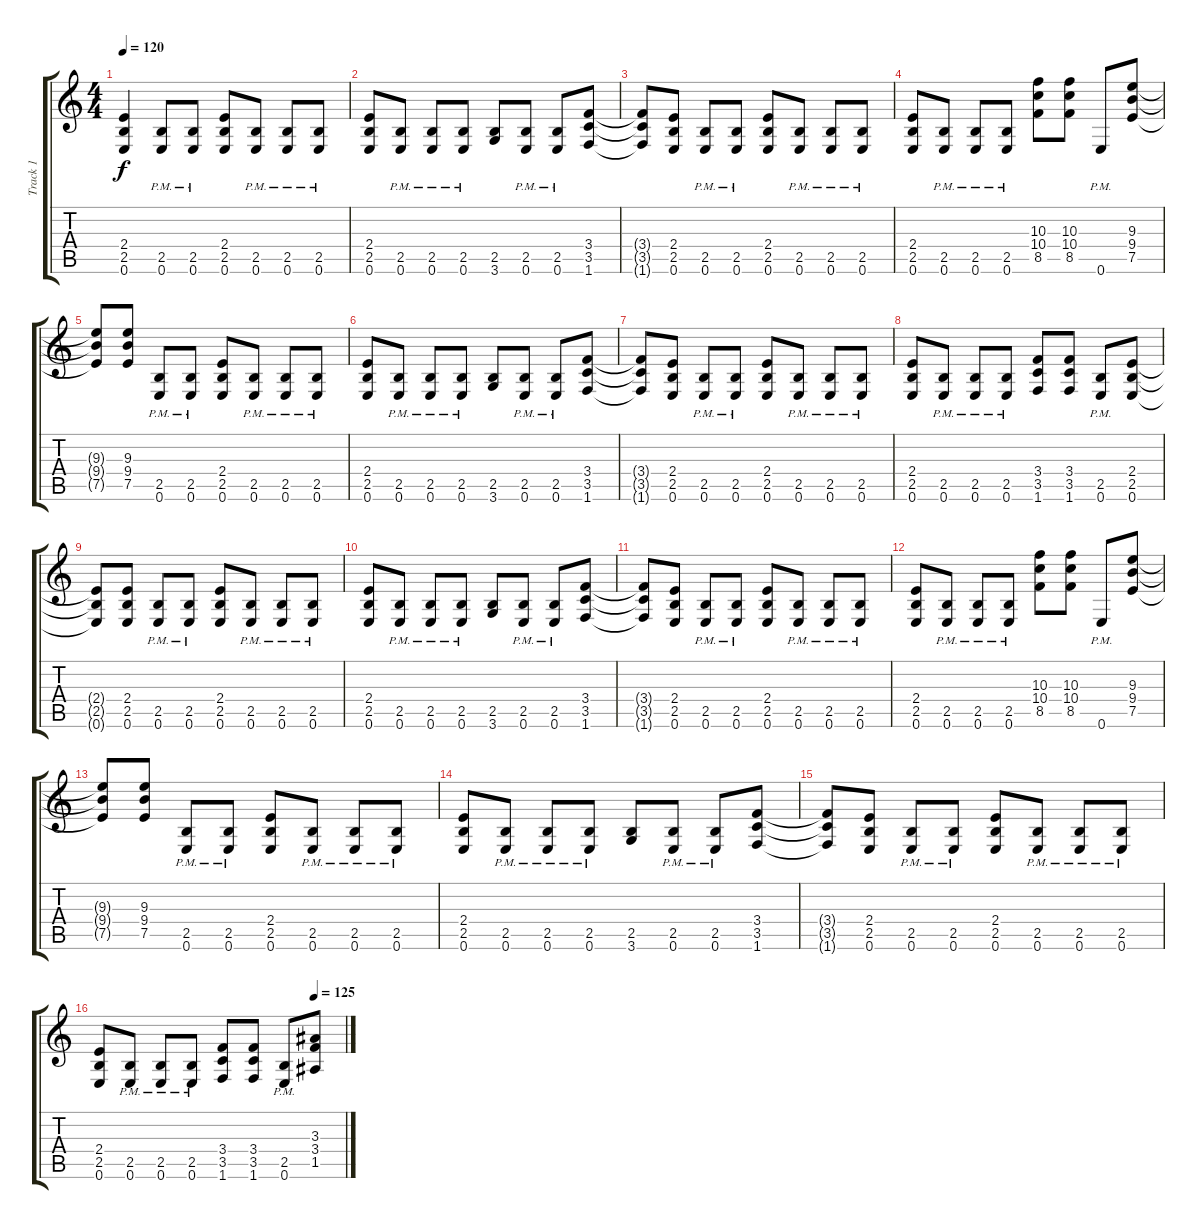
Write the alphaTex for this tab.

\track ("Track 1" "Track 1") {instrument distortionguitar}
\staff {score tabs}
\tuning (E4 B3 G3 D3 A2 E2) {hide}
\ts (4 4)
\tempo 120
\clef g2
\ks c
(2.4 2.5 0.6).4{dy f} (2.5{pm} 0.6{pm}).8 (2.5{pm} 0.6{pm}).8 (2.4 2.5 0.6).8 (2.5{pm} 0.6{pm}).8 (2.5{pm} 0.6{pm}).8 (2.5{pm} 0.6{pm}).8 |
(2.4 2.5 0.6).8 (2.5{pm} 0.6{pm}).8 (2.5{pm} 0.6{pm}).8 (2.5{pm} 0.6{pm}).8 (2.5 3.6).8 (2.5{pm} 0.6{pm}).8 (2.5{pm} 0.6{pm}).8 (3.4 3.5 1.6).8 |
(3.4{t} 3.5{t} 1.6{t}).8 (2.4 2.5 0.6).8 (2.5{pm} 0.6{pm}).8 (2.5{pm} 0.6{pm}).8 (2.4 2.5 0.6).8 (2.5{pm} 0.6{pm}).8 (2.5{pm} 0.6{pm}).8 (2.5{pm} 0.6{pm}).8 |
(2.4 2.5 0.6).8 (2.5{pm} 0.6{pm}).8 (2.5{pm} 0.6{pm}).8 (2.5{pm} 0.6{pm}).8 (10.3 10.4 8.5).8 (10.3 10.4 8.5).8 0.6{pm}.8 (9.3 9.4 7.5).8 |
(9.3{t} 9.4{t} 7.5{t}).8 (9.3 9.4 7.5).8 (2.5{pm} 0.6{pm}).8 (2.5{pm} 0.6{pm}).8 (2.4 2.5 0.6).8 (2.5{pm} 0.6{pm}).8 (2.5{pm} 0.6{pm}).8 (2.5{pm} 0.6{pm}).8 |
(2.4 2.5 0.6).8 (2.5{pm} 0.6{pm}).8 (2.5{pm} 0.6{pm}).8 (2.5{pm} 0.6{pm}).8 (2.5 3.6).8 (2.5{pm} 0.6{pm}).8 (2.5{pm} 0.6{pm}).8 (3.4 3.5 1.6).8 |
(3.4{t} 3.5{t} 1.6{t}).8 (2.4 2.5 0.6).8 (2.5{pm} 0.6{pm}).8 (2.5{pm} 0.6{pm}).8 (2.4 2.5 0.6).8 (2.5{pm} 0.6{pm}).8 (2.5{pm} 0.6{pm}).8 (2.5{pm} 0.6{pm}).8 |
(2.4 2.5 0.6).8 (2.5{pm} 0.6{pm}).8 (2.5{pm} 0.6{pm}).8 (2.5{pm} 0.6{pm}).8 (3.4 3.5 1.6).8 (3.4 3.5 1.6).8 (2.5{pm} 0.6{pm}).8 (2.4 2.5 0.6).8 |
(2.4{t} 2.5{t} 0.6{t}).8 (2.4 2.5 0.6).8 (2.5{pm} 0.6{pm}).8 (2.5{pm} 0.6{pm}).8 (2.4 2.5 0.6).8 (2.5{pm} 0.6{pm}).8 (2.5{pm} 0.6{pm}).8 (2.5{pm} 0.6{pm}).8 |
(2.4 2.5 0.6).8 (2.5{pm} 0.6{pm}).8 (2.5{pm} 0.6{pm}).8 (2.5{pm} 0.6{pm}).8 (2.5 3.6).8 (2.5{pm} 0.6{pm}).8 (2.5{pm} 0.6{pm}).8 (3.4 3.5 1.6).8 |
(3.4{t} 3.5{t} 1.6{t}).8 (2.4 2.5 0.6).8 (2.5{pm} 0.6{pm}).8 (2.5{pm} 0.6{pm}).8 (2.4 2.5 0.6).8 (2.5{pm} 0.6{pm}).8 (2.5{pm} 0.6{pm}).8 (2.5{pm} 0.6{pm}).8 |
(2.4 2.5 0.6).8 (2.5{pm} 0.6{pm}).8 (2.5{pm} 0.6{pm}).8 (2.5{pm} 0.6{pm}).8 (10.3 10.4 8.5).8 (10.3 10.4 8.5).8 0.6{pm}.8 (9.3 9.4 7.5).8 |
(9.3{t} 9.4{t} 7.5{t}).8 (9.3 9.4 7.5).8 (2.5{pm} 0.6{pm}).8 (2.5{pm} 0.6{pm}).8 (2.4 2.5 0.6).8 (2.5{pm} 0.6{pm}).8 (2.5{pm} 0.6{pm}).8 (2.5{pm} 0.6{pm}).8 |
(2.4 2.5 0.6).8 (2.5{pm} 0.6{pm}).8 (2.5{pm} 0.6{pm}).8 (2.5{pm} 0.6{pm}).8 (2.5 3.6).8 (2.5{pm} 0.6{pm}).8 (2.5{pm} 0.6{pm}).8 (3.4 3.5 1.6).8 |
(3.4{t} 3.5{t} 1.6{t}).8 (2.4 2.5 0.6).8 (2.5{pm} 0.6{pm}).8 (2.5{pm} 0.6{pm}).8 (2.4 2.5 0.6).8 (2.5{pm} 0.6{pm}).8 (2.5{pm} 0.6{pm}).8 (2.5{pm} 0.6{pm}).8 |
\tempo (125 0.875)
(2.4 2.5 0.6).8 (2.5{pm} 0.6{pm}).8 (2.5{pm} 0.6{pm}).8 (2.5{pm} 0.6{pm}).8 (3.4 3.5 1.6).8 (3.4 3.5 1.6).8 (2.5{pm} 0.6{pm}).8 (3.3 3.4 1.5).8
